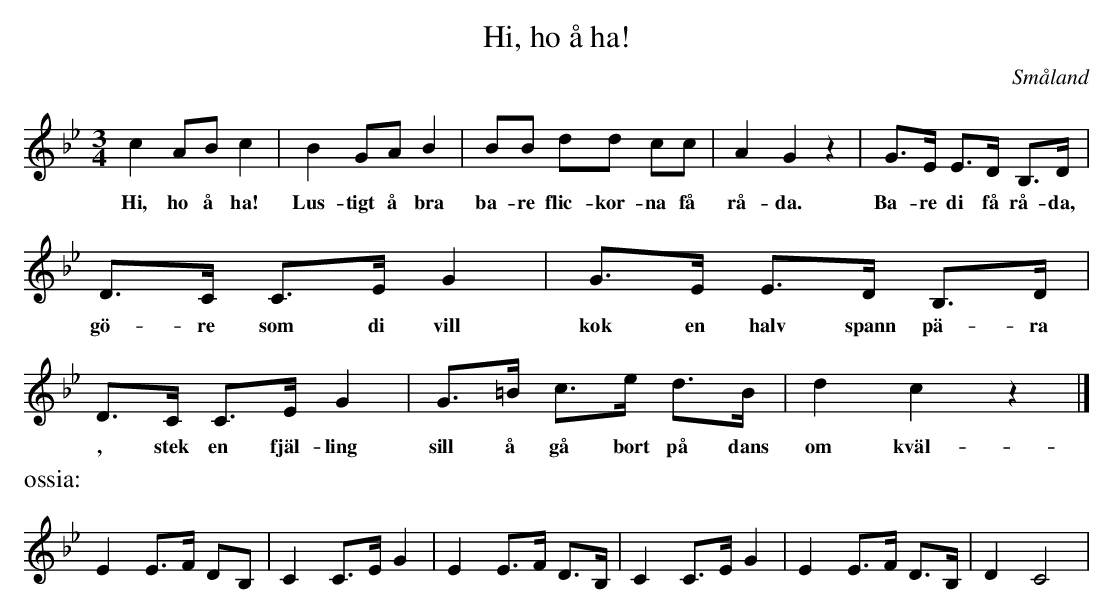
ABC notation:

X:1
T:Hi, ho å ha!
O:Småland
M:3/4
L:1/8
K:Bb
c2 AB c2 | B2 GA B2 | BB dd cc | A2 G2 z2 | G>E E>D B,>D |
w: Hi, ho å ha! Lus-tigt å bra ba-re flic-kor-na få rå-da. Ba-re di få rå-da,
D>C C>E G2 | G>E E>D B,>D | D>C C>E G2 | G>=B c>e d>B | d2 c2 z2 |]
w: gö-re som di vill kok en halv spann pä-ra , stek  en fjäl-ling sill å gå bort på dans om kväl-la
K:Bb
%%text ossia:
E2 E>F DB, | C2 C>E G2 | E2 E>F D>B, | C2 C>E G2 | E2 E>F D>B, | D2 C4 |
